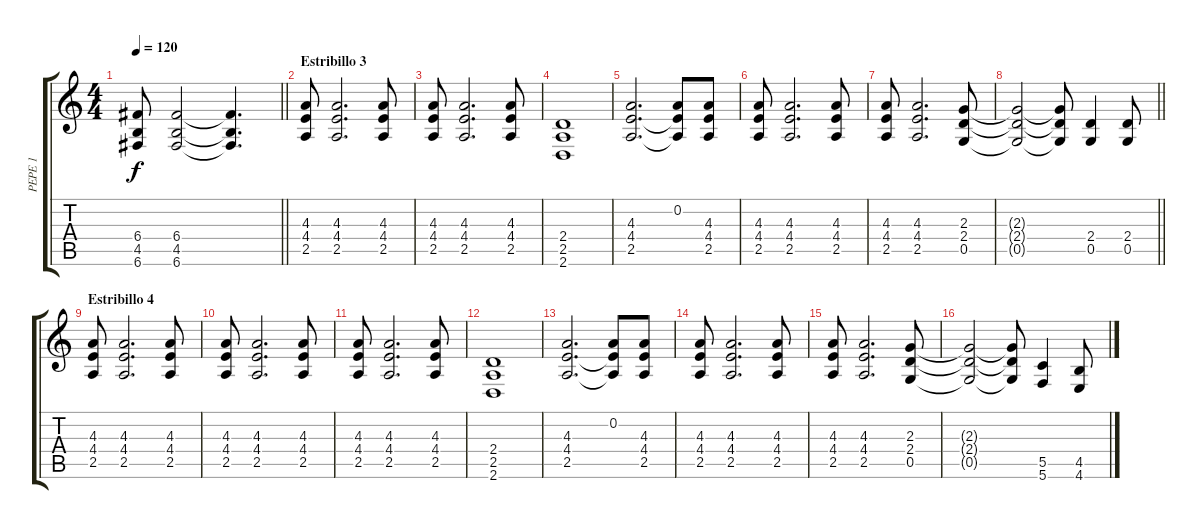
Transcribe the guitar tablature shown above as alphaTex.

\track ("PEPE 1" "PEPE 1") {instrument distortionguitar}
\staff {score tabs}
\tuning (D4 A3 F3 C3 G2 C2) {hide}
\ts (4 4)
\tempo 120
\clef g2
\barLineRight lightlight
\ks c
(6.4 4.5 6.6).8{dy f volume 16} (6.4 4.5 6.6).2{volume 4} (6.4{t} 4.5{t} 6.6{t}).4{d} |
\section ("" "Estribillo 3")
(4.3 4.4 2.5).8{volume 16} (4.3 4.4 2.5).2{d} (4.3 4.4 2.5).8 |
(4.3 4.4 2.5).8 (4.3 4.4 2.5).2{d} (4.3 4.4 2.5).8 |
(2.4 2.5 2.6).1 |
(4.3 4.4 2.5).2{d} (0.2 4.4{t} 2.5{t}).8 (4.3 4.4 2.5).8 |
(4.3 4.4 2.5).8 (4.3 4.4 2.5).2{d} (4.3 4.4 2.5).8 |
(4.3 4.4 2.5).8 (4.3 4.4 2.5).2{d} (2.3 2.4 0.5).8 |
\barLineRight lightlight
(2.3{t} 2.4{t} 0.5{t}).2 (2.3{t} 2.4{t} 0.5{t}).8 (2.4 0.5).4 (2.4 0.5).8 |
\section ("" "Estribillo 4")
(4.3 4.4 2.5).8{volume 16} (4.3 4.4 2.5).2{d} (4.3 4.4 2.5).8 |
(4.3 4.4 2.5).8 (4.3 4.4 2.5).2{d} (4.3 4.4 2.5).8 |
(4.3 4.4 2.5).8 (4.3 4.4 2.5).2{d} (4.3 4.4 2.5).8 |
(2.4 2.5 2.6).1 |
(4.3 4.4 2.5).2{d} (0.2 4.4{t} 2.5{t}).8 (4.3 4.4 2.5).8 |
(4.3 4.4 2.5).8 (4.3 4.4 2.5).2{d} (4.3 4.4 2.5).8 |
(4.3 4.4 2.5).8 (4.3 4.4 2.5).2{d} (2.3 2.4 0.5).8 |
(2.3{t} 2.4{t} 0.5{t}).2 (2.3{t} 2.4{t} 0.5{t}).8 (5.5 5.6).4 (4.5 4.6).8
